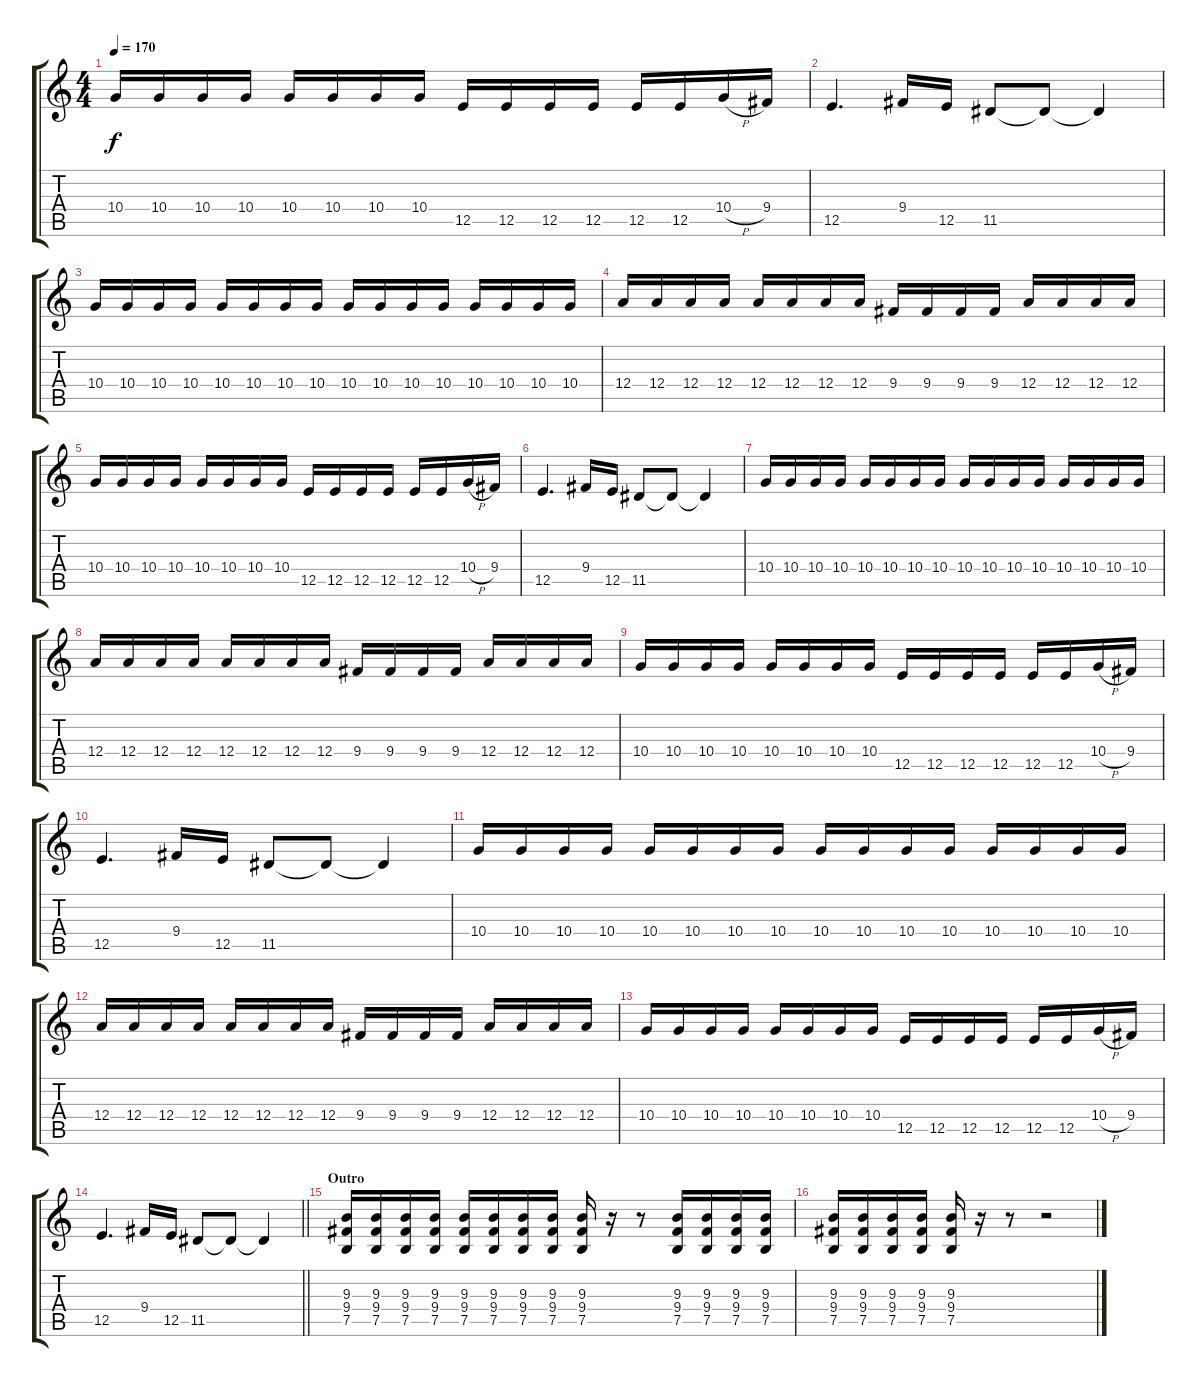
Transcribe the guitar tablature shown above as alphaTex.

\track "" {instrument distortionguitar}
\staff {score tabs}
\tuning (B3 Gb3 D3 A2 E2 B1) {hide}
\ts (4 4)
\tempo 170
\clef g2
\ks c
10.4.16{dy f} 10.4.16 10.4.16 10.4.16 10.4.16 10.4.16 10.4.16 10.4.16 12.5.16 12.5.16 12.5.16 12.5.16 12.5.16 12.5.16 10.4{h}.16 9.4.16 |
12.5.4{d} 9.4.16 12.5.16 11.5.8 11.5{t}.8 11.5{t}.4 |
10.4.16 10.4.16 10.4.16 10.4.16 10.4.16 10.4.16 10.4.16 10.4.16 10.4.16 10.4.16 10.4.16 10.4.16 10.4.16 10.4.16 10.4.16 10.4.16 |
12.4.16 12.4.16 12.4.16 12.4.16 12.4.16 12.4.16 12.4.16 12.4.16 9.4.16 9.4.16 9.4.16 9.4.16 12.4.16 12.4.16 12.4.16 12.4.16 |
10.4.16 10.4.16 10.4.16 10.4.16 10.4.16 10.4.16 10.4.16 10.4.16 12.5.16 12.5.16 12.5.16 12.5.16 12.5.16 12.5.16 10.4{h}.16 9.4.16 |
12.5.4{d} 9.4.16 12.5.16 11.5.8 11.5{t}.8 11.5{t}.4 |
10.4.16 10.4.16 10.4.16 10.4.16 10.4.16 10.4.16 10.4.16 10.4.16 10.4.16 10.4.16 10.4.16 10.4.16 10.4.16 10.4.16 10.4.16 10.4.16 |
12.4.16 12.4.16 12.4.16 12.4.16 12.4.16 12.4.16 12.4.16 12.4.16 9.4.16 9.4.16 9.4.16 9.4.16 12.4.16 12.4.16 12.4.16 12.4.16 |
10.4.16 10.4.16 10.4.16 10.4.16 10.4.16 10.4.16 10.4.16 10.4.16 12.5.16 12.5.16 12.5.16 12.5.16 12.5.16 12.5.16 10.4{h}.16 9.4.16 |
12.5.4{d} 9.4.16 12.5.16 11.5.8 11.5{t}.8 11.5{t}.4 |
10.4.16 10.4.16 10.4.16 10.4.16 10.4.16 10.4.16 10.4.16 10.4.16 10.4.16 10.4.16 10.4.16 10.4.16 10.4.16 10.4.16 10.4.16 10.4.16 |
12.4.16 12.4.16 12.4.16 12.4.16 12.4.16 12.4.16 12.4.16 12.4.16 9.4.16 9.4.16 9.4.16 9.4.16 12.4.16 12.4.16 12.4.16 12.4.16 |
10.4.16 10.4.16 10.4.16 10.4.16 10.4.16 10.4.16 10.4.16 10.4.16 12.5.16 12.5.16 12.5.16 12.5.16 12.5.16 12.5.16 10.4{h}.16 9.4.16 |
\barLineRight lightlight
12.5.4{d} 9.4.16 12.5.16 11.5.8 11.5{t}.8 11.5{t}.4 |
\section ("" "Outro")
(9.3 9.4 7.5).16 (9.3 9.4 7.5).16 (9.3 9.4 7.5).16 (9.3 9.4 7.5).16 (9.3 9.4 7.5).16 (9.3 9.4 7.5).16 (9.3 9.4 7.5).16 (9.3 9.4 7.5).16 (9.3 9.4 7.5).16 r.16 r.8 (9.3 9.4 7.5).16 (9.3 9.4 7.5).16 (9.3 9.4 7.5).16 (9.3 9.4 7.5).16 |
(9.3 9.4 7.5).16 (9.3 9.4 7.5).16 (9.3 9.4 7.5).16 (9.3 9.4 7.5).16 (9.3 9.4 7.5).16 r.16 r.8 r.2
